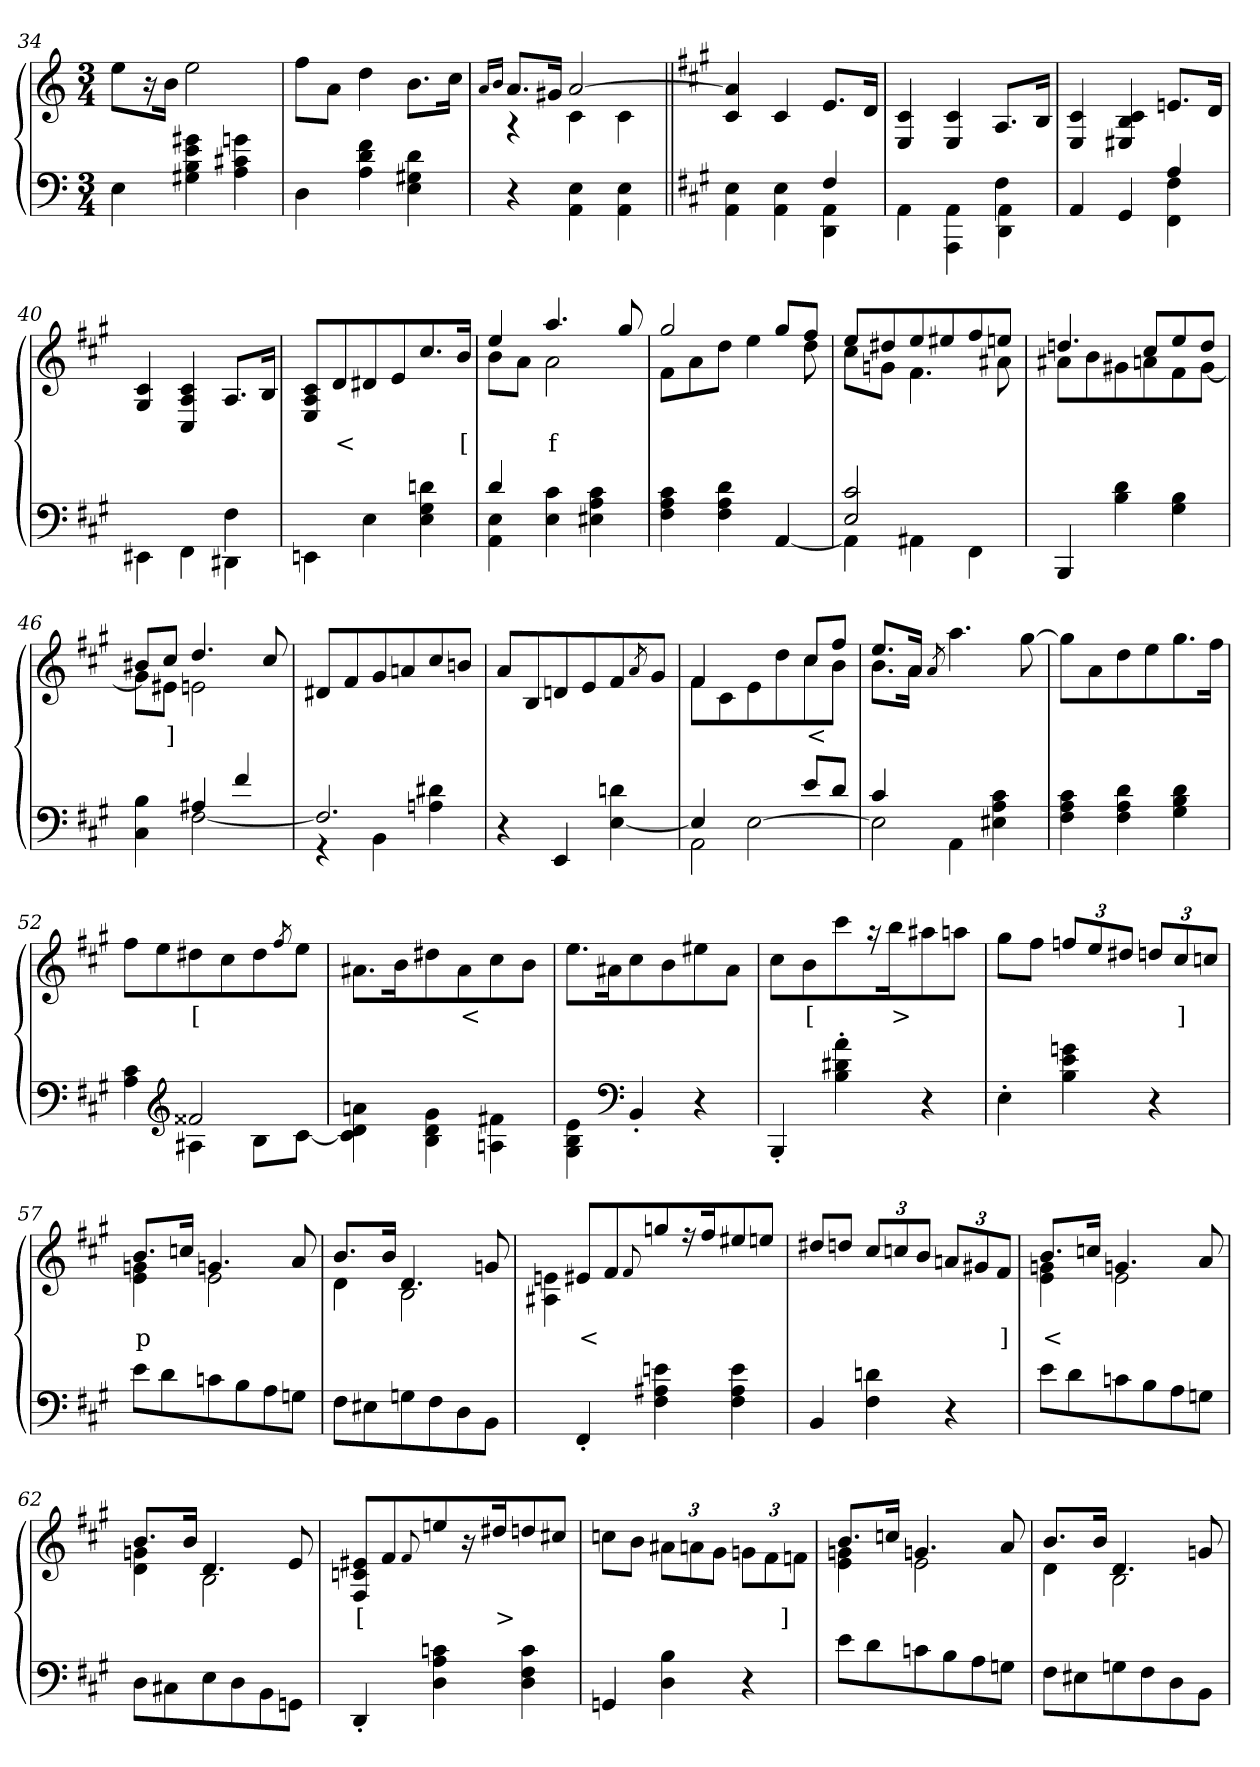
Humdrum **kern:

**kern	**kern	**text
*part2	*part1	*part1
*staff2	*staff1	*staff1
*clefF4	*clefG2	*
*k[]	*k[]	*
*M3/4	*M3/4	*
=34	=34	=34
4E	8eeL	.
.	16r	.
.	16bJk	.
4g#X 4e 4B 4G#X	2ee	.
4gn 4c#X 4A	.	.
=35	=35	=35
4D	8ffL	.
.	8aJ	.
4f 4d 4A	4dd	.
4d 4G#X 4E	8.bL	.
.	16ccJk	.
=36	=36	=36
.	16qqa/LL	.
.	16qqb/JJ	.
*	*^	*
4r	8.aL	4r	.
.	16g#XJk	.	.
4E\ 4AA\	[2a	4c	.
4E\ 4AA\	.	4c	.
*	*v	*v	*
=37||	=37||	=37||
*k[f#c#g#]	*k[f#c#g#]	*
*^	*	*
2ryy	4E\ 4AA\	4c# 4a]	.
.	4E\ 4AA\	4c#	.
4F#	4AA 4DD	8.eL	.
.	.	16dJk	.
=38	=38	=38	=38
2ryy	4AA\	4c# 4E	.
.	4AA\ 4AAA	4c# 4E	.
4F#\	4AA\ 4DD	8.AL	.
.	.	16BJk	.
=39	=39	=39	=39
2ryy	4AA	4c# 4E	.
.	4GG#	4c# 4B 4E#X	.
4A	4F# 4FF#	8.enL	.
.	.	16dJk	.
=40	=40	=40	=40
2ryy	4EE#X\	4c# 4G#	.
.	4FF#\	4c# 4A 4C#	.
4F#\	4DD#X\	8.AL	.
.	.	16BJk	.
*v	*v	*	*
=41	=41	=41
4EEn\	8c# 8A 8EL	.
.	8d	<
4E	8d#X	.
.	8e	.
4dn 4G# 4E	8.cc#	.
.	16bJk	[
=42	=42	=42
*^	*^	*
4d	4E 4AA	4ee	8bL	.
.	.	.	8aJ	.
2ryy	4c# 4E	4.aa	2a	f
.	4c# 4A 4E#X	.	.	.
.	.	8gg#	.	.
*v	*v	*	*	*
=43	=43	=43	=43
4c# 4A 4F#	2gg#	8f#L	.
.	.	8a	.
4d 4A 4F#	.	8ddJ	.
.	.	4ee	.
[4AA	8gg#L	.	.
.	8ff#J	8dd	.
=44	=44	=44	=44
*^	*	*	*
2c# 2E	4AA]	8eeL	8cc#L	.
.	.	8dd#X	8gnJ	.
.	4AA#X	8ee	4.f#	.
.	.	8ee#X	.	.
4ryy	4FF#\	8ff#	.	.
.	.	8eenJ	8a#X	.
*v	*v	*	*	*
=45	=45	=45	=45
4BBB	4.ddn	8a#XL	.
.	.	8b	.
4d 4B	.	8g#X	.
.	8cc#L	8an	.
4B 4G#	8ee	8f#	.
.	8ddJ	[8g#J	.
=46	=46	=46	=46
*^	*	*	*
4ryy	4B 4C#	8b#XL	8g#L]	.
.	.	8cc#J	8e#XJ	]
4A#X	[2F#	4.dd	2en	.
4f#	.	.	.	.
.	.	8cc#	.	.
*	*	*v	*v	*
=47	=47	=47	=47
2.F#]	4r	8d#XL	.
.	.	8f#	.
.	4BB	8g#	.
.	.	8an	.
.	4d#X 4An	8cc#	.
.	.	8bnJ	.
*v	*v	*	*
=48	=48	=48
4r	8aL	.
.	8B	.
4EE	8dn	.
.	8e	.
4dn [4E	8f#	.
.	8qa/	.
.	8g#J	.
=49	=49	=49
*^	*^	*
4E]	2AA	4f#	8f#L	.
.	.	.	8c#	.
[2E\	.	4ryy	8e	.
.	.	.	8dd	.
.	8e/L	8cc#L	8cc#	<
.	8dJ	8ff#J	8bJ	.
=50	=50	=50	=50	=50
4c#/	2En\]	8.eeL	8.bL	.
.	.	16aJk	16aJk	.
.	.	8qa/	.	.
4AA\	.	4.aa\	2ryy	.
4c#\ 4A\ 4E#X\	4ryy	.	.	.
.	.	[8gg#\	.	.
*v	*v	*	*	*
*	*v	*v	*
=51	=51	=51
4c# 4A 4F#	8gg#L]	.
.	8a	.
4d 4A 4F#	8dd	.
.	8ee	.
4d 4B 4G#	8.gg#	.
.	16ff#Jk	.
=52	=52	=52
*^	*	*
4ryy	4c# 4A	8ff#L	.
.	.	8ee	.
*clefG2	*	*	*
2f##X	4A#X	8dd#X	[
.	.	8cc#	.
.	8BL	8dd#	.
.	.	8qff#/	.
.	[8c#J	8eeJ	.
*v	*v	*	*
=53	=53	=53
4an\ 4d\ 4c#\]	8.a#XL	.
.	16b	.
4g#\ 4d\ 4B\	8dd#X	.
.	8a#	<
4f#X\ 4An\	8cc#	.
.	8bJ	.
=54	=54	=54
4e\ 4B\ 4G#\	8.eeL	.
.	16a#X	.
*clefF4	*	*
4BB'>	8cc#	.
.	8b	.
4r	8ee#X	.
.	8a#J	.
=55	=55	=55
4BBB'>	8cc#L	.
.	8b	[
4a'> 4d#X'> 4B'>	8ccc#	.
.	16r	.
.	16bb	>
4r	8aa#X	.
.	8aanJ	.
=56	=56	=56
4E'>	8gg#L	.
.	8ff#J	.
4gn 4e 4B	12ffn/L	.
.	12ee	.
.	12dd#XJ	.
4r	12ddn/L	.
.	12cc#	]
.	12ccnJ	.
=57	=57	=57
*	*^	*
8eL	8.bL	4gn 4e	p
8d	.	.	.
.	16ccnJk	.	.
8cn	4.gn	2e	.
8B	.	.	.
8A	.	.	.
8GnJ	8a	.	.
=58	=58	=58	=58
8F#L	8.bL	4d	.
8E#X	.	.	.
.	16bJk	.	.
8Gn	4.d	2B	.
8F#	.	.	.
8D	.	.	.
8BBJ	8gn	.	.
=59	=59	=59	=59
4FF#'>	8e#XL	4en 4A#X	<
.	8f#	.	.
.	8qqf#/	.	.
4en 4A#X 4F#	8ggn	2ryy	.
.	16r	.	.
.	16ff#	.	.
4e 4A# 4F#	8ee#	.	.
.	8eenJ	.	.
*	*v	*v	*
=60	=60	=60
4BB	8dd#X/L	.
.	8ddnJ	.
4dn 4F#	12cc#/L	.
.	12ccn	.
.	12bJ	.
4r	12anL	.
.	12g#X	.
.	12f#J	]
=61	=61	=61
*	*^	*
8eL	8.bL	4gn 4e	<
8d	.	.	.
.	16ccnJk	.	.
8cn	4.gn	2e	.
8B	.	.	.
8A	.	.	.
8GnJ	8a	.	.
=62	=62	=62	=62
8D\L	8.bL	4gn 4d	.
8C#X	.	.	.
.	16bJk	.	.
8E	4.d	2B	.
8D	.	.	.
8BB	.	.	.
8GGnJ	8e	.	.
*	*v	*v	*
=63	=63	=63
4DD'>	8e#X 8cn 8F#L	[
.	8f#	.
.	8qqf#/	.
4cn 4A 4D	8een	.
.	16r	.
.	16dd#X	>
4c 4F# 4D	8ddn	.
.	8cc#XJ	.
=64	=64	=64
4GGn	8ccnL	.
.	8bJ	.
4B 4D	12a#X\L	.
.	12an	.
.	12g#J	.
4r	12gn\L	.
.	12f#	.
.	12fnJ	]
=65	=65	=65
*	*^	*
8eL	8.bL	4gn 4e	.
8d	.	.	.
.	16ccnJk	.	.
8cn	4.gn	2e	.
8B	.	.	.
8A	.	.	.
8GnJ	8a	.	.
=66	=66	=66	=66
8F#L	8.bL	4d	.
8E#X	.	.	.
.	16bJk	.	.
8Gn	4.d	2B	.
8F#	.	.	.
8D	.	.	.
8BBJ	8gn	.	.
*	*v	*v	*
=	=	=
*-	*-	*-
